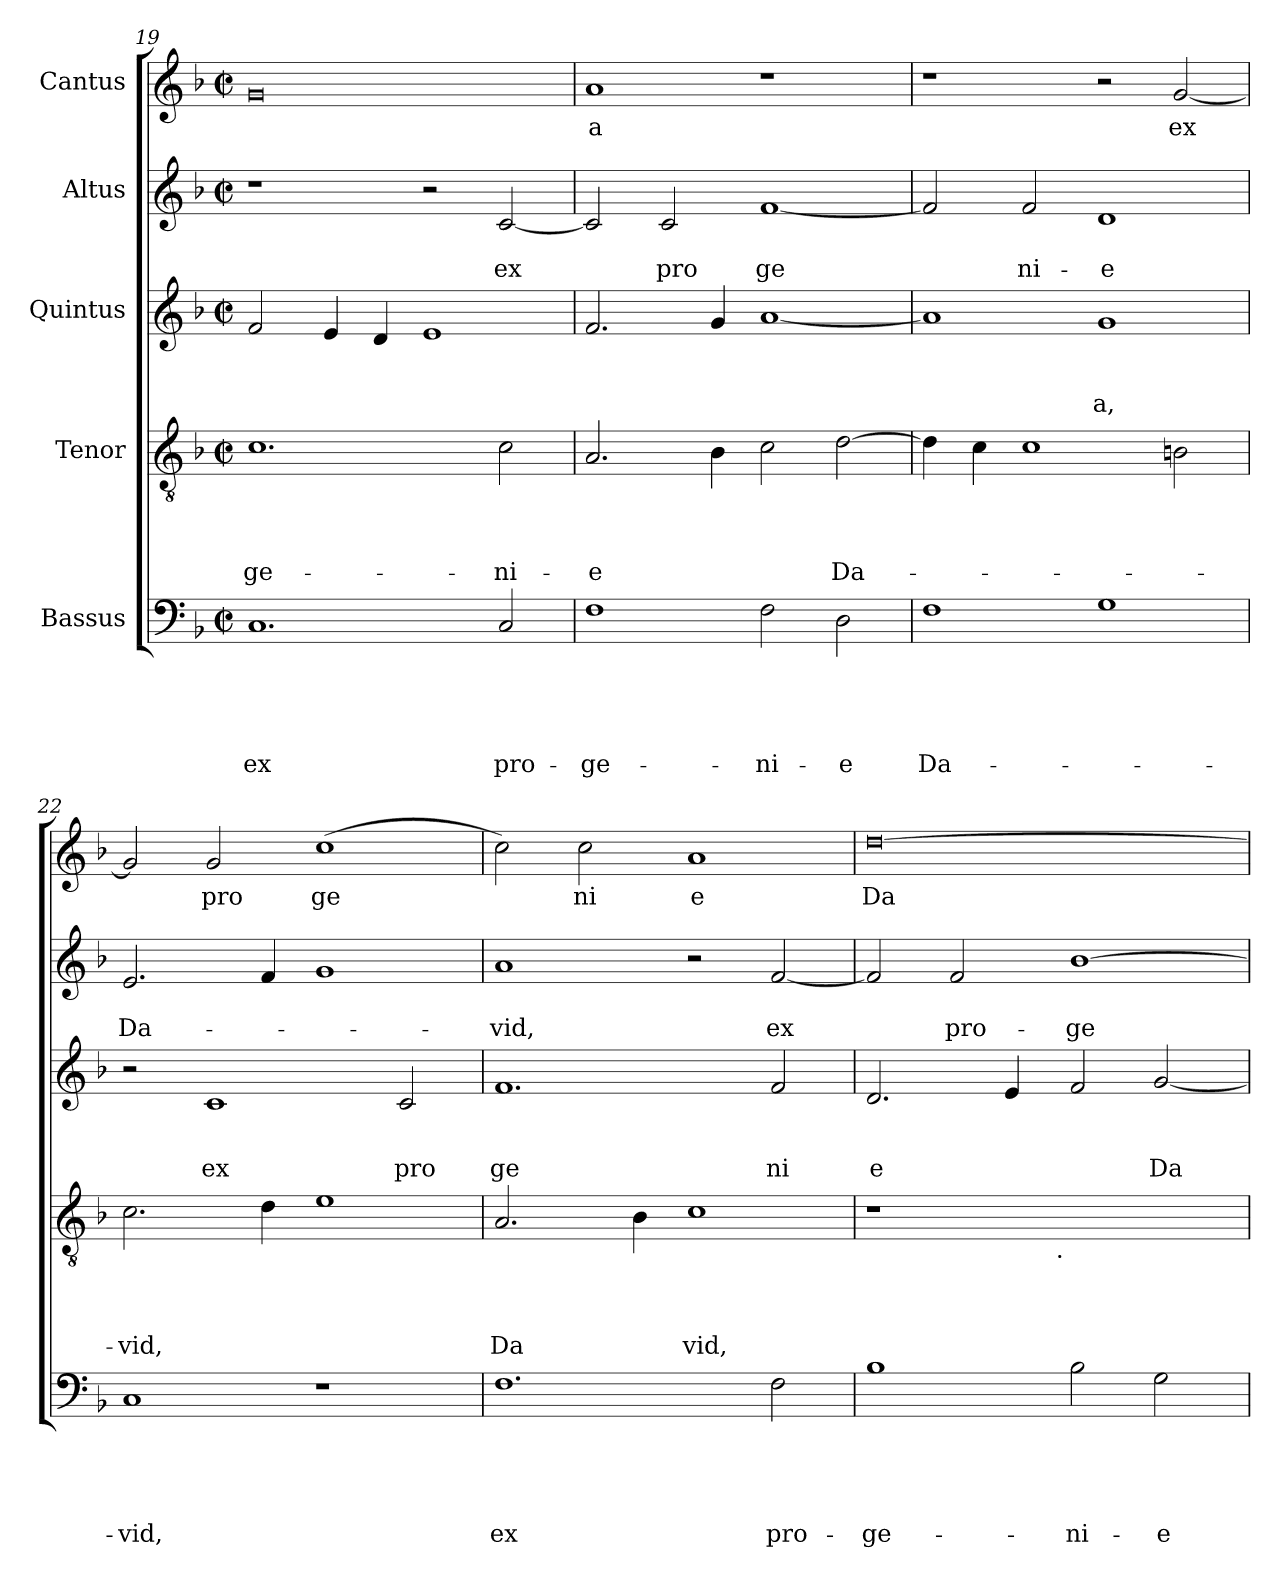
**kern	**text	**text	**text	**text	**text	**kern	**text	**text	**text	**text	**kern	**text	**text	**text	**kern	**text	**text	**kern	**text
*part5	*part5	*part5	*part5	*part5	*part5	*part4	*part4	*part4	*part4	*part4	*part3	*part3	*part3	*part3	*part2	*part2	*part2	*part1	*part1
*staff5	*staff5	*staff5	*staff5	*staff5	*staff5	*staff4	*staff4	*staff4	*staff4	*staff4	*staff3	*staff3	*staff3	*staff3	*staff2	*staff2	*staff2	*staff1	*staff1
*I"Bassus	*	*	*	*	*	*I"Tenor	*	*	*	*	*I"Quintus	*	*	*	*I"Altus	*	*	*I"Cantus	*
*clefF4	*	*	*	*	*	*clefGv2	*	*	*	*	*clefG2	*	*	*	*clefG2	*	*	*clefG2	*
*k[b-]	*	*	*	*	*	*k[b-]	*	*	*	*	*k[b-]	*	*	*	*k[b-]	*	*	*k[b-]	*
*F:	*	*	*	*	*	*F:	*	*	*	*	*F:	*	*	*	*F:	*	*	*F:	*
*M2/2	*	*	*	*	*	*M2/2	*	*	*	*	*M2/2	*	*	*	*M2/2	*	*	*M2/2	*
*met(c|)	*	*	*	*	*	*met(c|)	*	*	*	*	*met(c|)	*	*	*	*met(c|)	*	*	*met(c|)	*
=19	=19	=19	=19	=19	=19	=19	=19	=19	=19	=19	=19	=19	=19	=19	=19	=19	=19	=19	=19
!	!	!	!	!	!LO:LY:b	!	!	!	!	!LO:LY:b	!	!	!	!	!	!	!	!	!
1.C	.	.	.	.	ex	1.c	.	.	.	-ge-	2f/	.	.	.	1r	.	.	0g	.
.	.	.	.	.	.	.	.	.	.	.	4e/	.	.	.	.	.	.	.	.
.	.	.	.	.	.	.	.	.	.	.	4d/	.	.	.	.	.	.	.	.
.	.	.	.	.	.	.	.	.	.	.	1e	.	.	.	2r	.	.	.	.
!	!	!	!	!	!LO:LY:b	!	!	!	!	!LO:LY:b	!	!	!	!	!	!	!LO:LY:b	!	!
2C/	.	.	.	.	pro-	2c\	.	.	.	-ni-	.	.	.	.	[<2c/	.	ex	.	.
=20	=20	=20	=20	=20	=20	=20	=20	=20	=20	=20	=20	=20	=20	=20	=20	=20	=20	=20	=20
!	!	!	!	!	!LO:LY:b	!	!	!	!	!LO:LY:b	!	!	!	!	!	!	!	!	!LO:LY:b
1F	.	.	.	.	-ge-	2.A/	.	.	.	-e	2.f/	.	.	.	2c/]	.	.	1a	-a
!	!	!	!	!	!	!	!	!	!	!	!	!	!	!	!	!	!LO:LY:b	!	!
.	.	.	.	.	.	.	.	.	.	.	.	.	.	.	2c/	.	pro	.	.
.	.	.	.	.	.	4B-\	.	.	.	.	4g/	.	.	.	.	.	.	.	.
!	!	!	!	!	!LO:LY:b	!	!	!	!	!	!	!	!	!	!	!	!LO:LY:b	!	!
2F\	.	.	.	.	-ni-	2c\	.	.	.	.	[>1a	.	.	.	[>1f	.	ge	1r	.
!	!	!	!	!	!LO:LY:b	!	!	!	!	!LO:LY:b	!	!	!	!	!	!	!	!	!
2D\	.	.	.	.	-e	[>2d\	.	.	.	Da-	.	.	.	.	.	.	.	.	.
!!LO:PB:g=z
=21	=21	=21	=21	=21	=21	=21	=21	=21	=21	=21	=21	=21	=21	=21	=21	=21	=21	=21	=21
!	!	!	!	!	!LO:LY:b	!	!	!	!	!	!	!	!	!	!	!	!	!	!
1F	.	.	.	.	Da-	4d\]	.	.	.	.	1a]	.	.	.	2f/]	.	.	1r	.
.	.	.	.	.	.	4c\	.	.	.	.	.	.	.	.	.	.	.	.	.
!	!	!	!	!	!	!	!	!	!	!	!	!	!	!	!	!	!LO:LY:b	!	!
.	.	.	.	.	.	1c	.	.	.	.	.	.	.	.	2f/	.	ni-	.	.
!	!	!	!	!	!	!	!	!	!	!	!	!	!	!LO:LY:b	!	!	!LO:LY:b	!	!
1G	.	.	.	.	.	.	.	.	.	.	1g	.	.	-a,	1d	.	-e	2r	.
!	!	!	!	!	!	!	!	!	!	!	!	!	!	!	!	!	!	!	!LO:LY:b
.	.	.	.	.	.	2B\	.	.	.	.	.	.	.	.	.	.	.	[<2g/	ex
=22	=22	=22	=22	=22	=22	=22	=22	=22	=22	=22	=22	=22	=22	=22	=22	=22	=22	=22	=22
!	!	!	!	!	!LO:LY:b	!	!	!	!	!LO:LY:b	!	!	!	!	!	!	!LO:LY:b	!	!
1C	.	.	.	.	-vid,	2.c\	.	.	.	-vid,	2r	.	.	.	2.e/	.	Da-	2g/]	.
!	!	!	!	!	!	!	!	!	!	!	!	!	!	!LO:LY:b	!	!	!	!	!LO:LY:b
.	.	.	.	.	.	.	.	.	.	.	1c	.	.	ex	.	.	.	2g/	pro
.	.	.	.	.	.	4d\	.	.	.	.	.	.	.	.	4f/	.	.	.	.
!	!	!	!	!	!	!	!	!	!	!	!	!	!	!	!	!	!	!	!LO:LY:b
1r	.	.	.	.	.	1e	.	.	.	.	.	.	.	.	1g	.	.	(>1cc	ge
!	!	!	!	!	!	!	!	!	!	!	!	!	!	!LO:LY:b	!	!	!	!	!
.	.	.	.	.	.	.	.	.	.	.	2c/	.	.	pro	.	.	.	.	.
=23	=23	=23	=23	=23	=23	=23	=23	=23	=23	=23	=23	=23	=23	=23	=23	=23	=23	=23	=23
!	!	!	!	!	!LO:LY:b	!	!	!	!	!LO:LY:b	!	!	!	!LO:LY:b	!	!	!LO:LY:b	!	!
1.F	.	.	.	.	ex	2.A/	.	.	.	Da	1.f	.	.	ge	1a	.	-vid,	2cc\)	.
!	!	!	!	!	!	!	!	!	!	!	!	!	!	!	!	!	!	!	!LO:LY:b
.	.	.	.	.	.	.	.	.	.	.	.	.	.	.	.	.	.	2cc\	ni
.	.	.	.	.	.	4B-\	.	.	.	.	.	.	.	.	.	.	.	.	.
!	!	!	!	!	!	!	!	!	!	!LO:LY:b	!	!	!	!	!	!	!	!	!LO:LY:b
.	.	.	.	.	.	1c	.	.	.	vid,	.	.	.	.	2r	.	.	1a	e
!	!	!	!	!	!LO:LY:b	!	!	!	!	!	!	!	!	!LO:LY:b	!	!	!LO:LY:b	!	!
2F\	.	.	.	.	pro-	.	.	.	.	.	2f/	.	.	ni	[<2f/	.	ex	.	.
=24	=24	=24	=24	=24	=24	=24	=24	=24	=24	=24	=24	=24	=24	=24	=24	=24	=24	=24	=24
!	!	!	!	!	!LO:LY:b	!	!	!	!	!	!	!	!	!LO:LY:b	!	!	!	!	!LO:LY:b
*	*	*	*	*	*	*^	*	*	*	*	*	*	*	*	*	*	*	*	*
1B-	.	.	.	.	-ge-	1r	2ryy	.	.	.	.	2.d/	.	.	e	2f/]	.	.	[>0dd	Da
!	!	!	!	!	!	!	!	!	!	!	!	!	!	!	!	!	!	!LO:LY:b	!	!
.	.	.	.	.	.	.	4...ryy	.	.	.	.	.	.	.	.	2f/	.	pro-	.	.
.	.	.	.	.	.	.	.	.	.	.	.	4e/	.	.	.	.	.	.	.	.
!	!	!	!	!	!	!	!LO:TX:b:t=.	!	!	!	!	!	!	!	!	!	!	!	!	!
.	.	.	.	.	.	.	1ryy	.	.	.	.	.	.	.	.	.	.	.	.	.
!	!	!	!	!	!LO:LY:b	!	!	!	!	!	!	!	!	!	!	!	!	!LO:LY:b	!	!
2B-\	.	.	.	.	-ni-	1ryy	.	.	.	.	.	2f/	.	.	.	[>1b-	.	-ge-	.	.
!	!	!	!	!	!LO:LY:b	!	!	!	!	!	!	!	!	!	!LO:LY:b	!	!	!	!	!
2G\	.	.	.	.	-e	.	.	.	.	.	.	[<2g/	.	.	Da	.	.	.	.	.
.	.	.	.	.	.	.	32ryy	.	.	.	.	.	.	.	.	.	.	.	.	.
*	*	*	*	*	*	*v	*v	*	*	*	*	*	*	*	*	*	*	*	*	*
=	=	=	=	=	=	=	=	=	=	=	=	=	=	=	=	=	=	=	=
*-	*-	*-	*-	*-	*-	*-	*-	*-	*-	*-	*-	*-	*-	*-	*-	*-	*-	*-	*-
